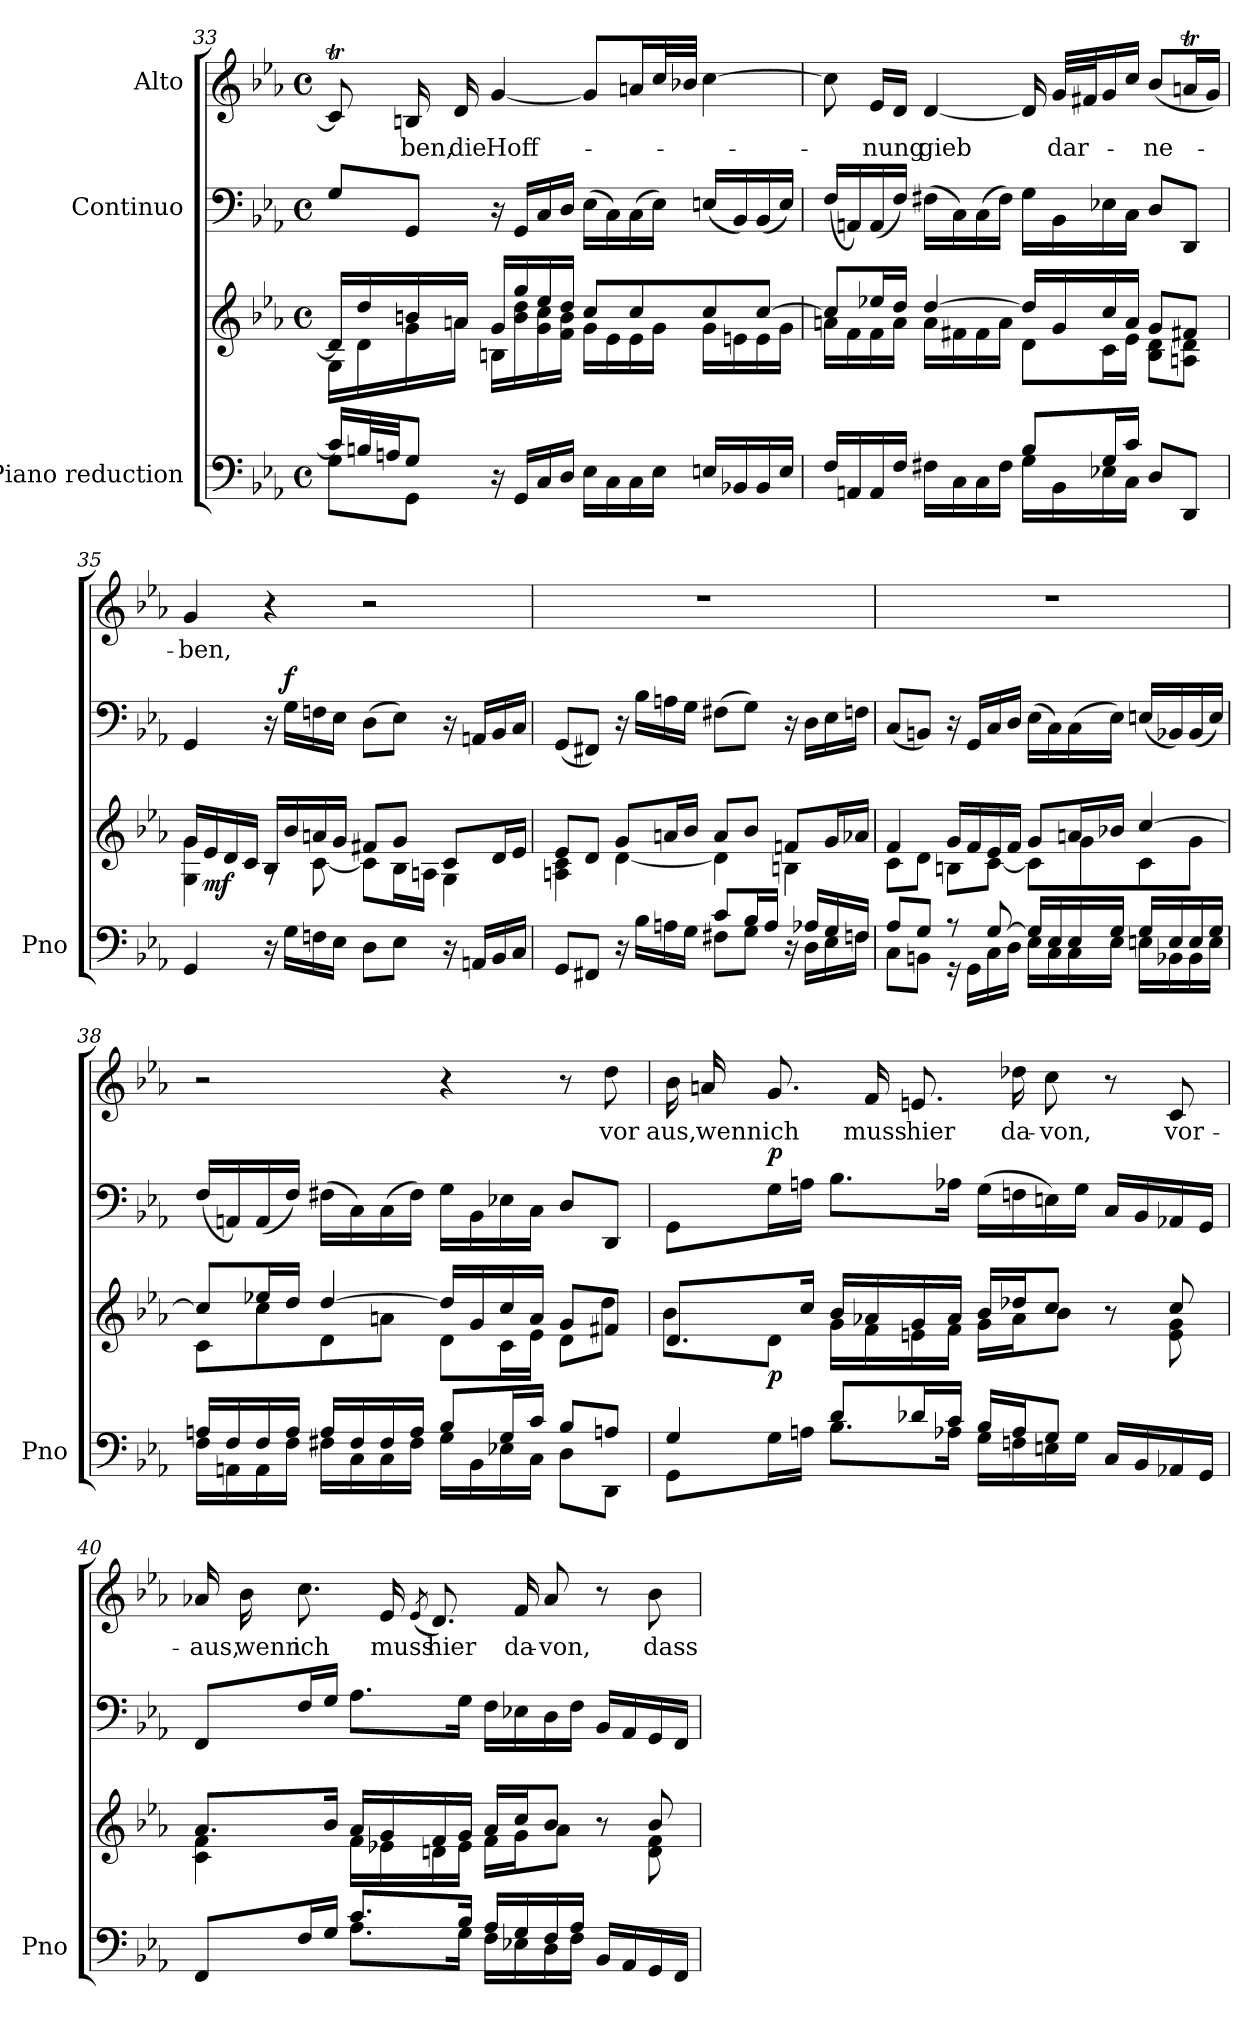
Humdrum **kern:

**kern	**kern	**dynam	**kern	**dynam	**kern	**text
*part3	*part3	*part3	*part2	*part2	*part1	*part1
*staff4	*staff3	*staff3/4	*staff2	*staff2	*staff1	*staff1
*I"Piano reduction	*	*	*I"Continuo	*	*I"Alto	*
*I'Pno	*	*	*	*	*	*
*clefF4	*clefG2	*	*clefF4	*	*clefG2	*
*k[b-e-a-]	*k[b-e-a-]	*	*k[b-e-a-]	*	*k[b-e-a-]	*
*M4/4	*M4/4	*	*M4/4	*	*M4/4	*
*met(c)	*met(c)	*	*met(c)	*	*met(c)	*
=33	=33	=33	=33	=33	=33	=33
*^	*^	*	*	*	*	*
16c/LL]	8G\L	16d/LL]	16G\LL	.	8G/L	.	8cT/]	.
32Bn/L	.	16dd/	16d\	.	.	.	.	.
32An/JJ	.	.	.	.	.	.	.	.
!	!	!	!	!	!	!	!	!LO:LY:b
8G/J	8GG\J	16bn/	16g\	.	8GG/J	.	16Bn/	-ben,
!	!	!	!	!	!	!	!	!LO:LY:b
.	.	16an/JJ	16a\JJ	.	.	.	16d/	die
!	!	!	!	!	!	!	!	!LO:LY:b
16r	16ryy	16g/LL	16Bn\LL	.	16r	.	[4g/	Hoff-
16GG/LL	16ryy	16gg/	16b\ 16dd\	.	16GG/LL	.	.	.
16C/	8ryy	16ee-/	16g\ 16cc\	.	16C/	.	.	.
16D/JJ	.	16dd/JJ	16f\ 16b\JJ	.	16D/JJ	.	.	.
16E-\LL	2ryy	8cc/L	16g\LL	.	(>16E-\LL	.	8g/L]	.
16C\	.	.	16e-\	.	16C\)	.	.	.
16C\	.	8cc/	16e-\	.	(>16C\	.	16an/L	.
16E-\JJ	.	.	16g\JJ	.	16E-\JJ)	.	32cc/L	.
.	.	.	.	.	.	.	32b-X/JJJ	.
16En/LL	.	8cc/	16g\LL	.	(<16En/LL	.	[4cc\	.
16BB-X/	.	.	16en\	.	16BB-/)	.	.	.
16BB-/	.	[8cc/J	16e\	.	(<16BB-/	.	.	.
16E/JJ	.	.	16g\JJ	.	16E/JJ)	.	.	.
!!LO:LB:g=z
=34	=34	=34	=34	=34	=34	=34	=34	=34
16F/LL	4ryy	8cc/L]	16an\LL	.	(<16F/LL	.	8cc\]	.
16AAn/	.	.	16f\	.	16AAn/)	.	.	.
!	!	!	!	!	!	!	!	!LO:LY:b
16AA/	.	16ee-X/L	16f\	.	(<16AA/	.	16e-/LL	-nung
16F/JJ	.	16dd/JJ	16a\JJ	.	16F/JJ)	.	16d/JJ	.
!	!	!	!	!	!	!	!	!LO:LY:b
16F#X\LL	4ryy	[4dd/	16a\LL	.	(>16F#X\LL	.	[4d/	gieb
16C\	.	.	16f#X\	.	16C\)	.	.	.
16C\	.	.	16f#\	.	(>16C\	.	.	.
16F#\JJ	.	.	16a\JJ	.	16F#\JJ)	.	.	.
8B-/L	16G\LL	16dd/LL]	8d\L	.	16G\LL	.	16d/]	.
!	!	!	!	!	!	!	!	!LO:LY:b
.	16BB-\	16g/	.	.	16BB-\	.	32g/LLL	dar-
.	.	.	.	.	.	.	32f#X/J	.
16G/L	16E-X\	16cc/	16c\L	.	16E-X\	.	16g/	.
16c/JJ	16C\JJ	16a/JJ	16e-\JJ	.	16C\JJ	.	16cc/JJ	.
!	!	!	!	!	!	!	!	!LO:LY:b
8D/L	4ryy	8g/L	8B-\ 8d\L	.	8D/L	.	(<8b-/L	-ne-
8DD/J	.	8f#X/J	8An\ 8d\J	.	8DD/J	.	16ant/L	.
.	.	.	.	.	.	.	16g/JJ)	.
*v	*v	*	*	*	*	*	*	*
=35	=35	=35	=35	=35	=35	=35	=35
!	!	!	!	!	!	!	!LO:LY:b
4GG/	16g/LL	4G\ 4g\	.	4GG/	.	4g/	-ben,
!	!	!	!LO:DY:b	!	!	!	!
.	16e-/	.	mf	.	.	.	.
.	16d/	.	.	.	.	.	.
.	16c/JJ	.	.	.	.	.	.
16r	16B-/LL	8rA	.	16r	.	4r	.
!	!	!	!	!	!LO:DY:a	!	!
16G\LL	16b-/	.	.	16G\LL	f	.	.
16Fn\	16an/	[8c\	.	16Fn\	.	.	.
16E-\JJ	16g/JJ	.	.	16E-\JJ	.	.	.
8D\L	8f#X/L	8c\L]	.	(>8D\L	.	2r	.
8E-\J	8g/J	16B-\L	.	8E-\J)	.	.	.
.	.	16An\JJ	.	.	.	.	.
16r	8c/L	4G\	.	16r	.	.	.
16AAn/LL	.	.	.	16AAn/LL	.	.	.
16BB-/	16d/L	.	.	16BB-/	.	.	.
16C/JJ	16e-/JJ	.	.	16C/JJ	.	.	.
=36	=36	=36	=36	=36	=36	=36	=36
*^	*	*	*	*	*	*	*
8GG/L	4ryy	8e-/L	4An\ 4c\	.	(<8GG/L	.	1r	.
8FF#X/J	.	8d/J	.	.	8FF#X/J)	.	.	.
16r	16ryy	8g/L	[4d\	.	16r	.	.	.
16B-\LL	16ryy	.	.	.	16B-\LL	.	.	.
16An\	8ryy	16an/L	.	.	16An\	.	.	.
16G\JJ	.	16b-/JJ	.	.	16G\JJ	.	.	.
8c/L	8F#X\L	8a/L	4d\]	.	(>8F#X\L	.	.	.
16B-/L	8G\J	8b-/J	.	.	8G\J)	.	.	.
16A/JJ	.	.	.	.	.	.	.	.
16r	16ryy	8fn/L	4Bn\	.	16r	.	.	.
16A-X/LL	16D\LL	.	.	.	16D\LL	.	.	.
16G/	16E-\	16g/L	.	.	16E-\	.	.	.
16Fn/JJ	16F\JJ	16a-X/JJ	.	.	16Fn\JJ	.	.	.
!!LO:PB:g=z
=37	=37	=37	=37	=37	=37	=37	=37	=37
8A-/L	8C\L	4f/	8c\L	.	(<8C/L	.	1r	.
8G/J	8BBn\J	.	8d\J	.	8BBn/J)	.	.	.
8r	16r	16g/LL	8Bn\L	.	16r	.	.	.
.	16GG\LL	16f/	.	.	16GG/LL	.	.	.
[8G/	16C\	16e-/	[8c\J	.	16C/	.	.	.
.	16D\JJ	16f/JJ	.	.	16D/JJ	.	.	.
16G/LL]	16E-\LL	8g/L	8c\L]	.	(>16E-\LL	.	.	.
16E-/	16C\	.	.	.	16C\)	.	.	.
16E-/	16C\	16an/L	8g\	.	(>16C\	.	.	.
16G/JJ	16E-\JJ	16b-X/JJ	.	.	16E-\JJ)	.	.	.
16G/LL	16En\LL	[4cc/	8c\	.	(<16En/LL	.	.	.
16E/	16BB-X\	.	.	.	16BB-X/)	.	.	.
16E/	16BB-\	.	8g\J	.	(<16BB-/	.	.	.
16G/JJ	16E\JJ	.	.	.	16E/JJ)	.	.	.
=38	=38	=38	=38	=38	=38	=38	=38	=38
16An/LL	16F\LL	8cc/L]	8c\L	.	(<16F/LL	.	2r	.
16F/	16AAn\	.	.	.	16AAn/)	.	.	.
16F/	16AA\	16ee-X/L	8cc\	.	(<16AA/	.	.	.
16A/JJ	16F\JJ	16dd/JJ	.	.	16F/JJ)	.	.	.
16A/LL	16F#X\LL	[4dd/	8d\	.	(>16F#X\LL	.	.	.
16F#/	16C\	.	.	.	16C\)	.	.	.
16F#/	16C\	.	8an\J	.	(>16C\	.	.	.
16A/JJ	16F#\JJ	.	.	.	16F#\JJ)	.	.	.
8B-/L	16G\LL	16dd/LL]	8d\L	.	16G\LL	.	4r	.
.	16BB-\	16g/	.	.	16BB-\	.	.	.
16G/L	16E-X\	16cc/	16c\L	.	16E-X\	.	.	.
16c/JJ	16C\JJ	16a/JJ	16e-\JJ	.	16C\JJ	.	.	.
8B-/L	8D\L	8g/L	8d\L	.	8D/L	.	8r	.
!	!	!	!	!	!	!	!	!LO:LY:b
8An:/J	8DD\J	8f#X/J	8dd\J	.	8DD/J	.	8dd\	vor
=39	=39	=39	=39	=39	=39	=39	=39	=39
!	!	!	!	!	!	!	!	!LO:LY:b
4G/	8GG\L	8.d/L	8b-\L	.	8GG\L	.	16b-\	aus,
!	!	!	!	!	!	!	!	!LO:LY:b
.	.	.	.	.	.	.	16an/	wenn
!	!	!	!	!LO:DY:b	!	!LO:DY:a	!	!LO:LY:b
.	16G\L	.	8d\J	p	16G\L	p	8.g/	ich
.	16An\JJ	16cc/Jk	.	.	16An\JJ	.	.	.
8d/L	8.B-\L	16b-/LL	16g\LL	.	8.B-\L	.	.	.
!	!	!	!	!	!	!	!	!LO:LY:b
.	.	16a-X/	16f\	.	.	.	16f/	muss
!	!	!	!	!	!	!	!	!LO:LY:b
16d-X/L	.	16g/	16en\	.	.	.	8.en/	hier
16c/JJ	16A-X\Jk	16a-/JJ	16f\JJ	.	16A-X\Jk	.	.	.
16B-/LL	16G\LL	16b-/LL	16g\LL	.	(>16G\LL	.	.	.
!	!	!	!	!	!	!	!	!LO:LY:b
16A-/J	16Fn\	16dd-X/J	16a-\J	.	16Fn\	.	16dd-X\	da-
!	!	!	!	!	!	!	!	!LO:LY:b
8G/J	16En\	8cc/J	8b-\J	.	16En\)	.	8cc\	-von,
.	16G\JJ	.	.	.	16G\JJ	.	.	.
16C/LL	4ryy	8r	8ryy	.	16C/LL	.	8r	.
16BB-/	.	.	.	.	16BB-/	.	.	.
!	!	!	!	!	!	!	!	!LO:LY:b
16AA-X/	.	8cc/	8e\ 8g\	.	16AA-X/	.	8c/	vor-
16GG/JJ	.	.	.	.	16GG/JJ	.	.	.
!!LO:LB:g=z
=40	=40	=40	=40	=40	=40	=40	=40	=40
!	!	!	!	!	!	!	!	!LO:LY:b
8FF/L	4ryy	8.a-/L	4c\ 4f\	.	8FF/L	.	16a-X/	-aus,
!	!	!	!	!	!	!	!	!LO:LY:b
.	.	.	.	.	.	.	16b-\	wenn
!	!	!	!	!	!	!	!	!LO:LY:b
16F/L	.	.	.	.	16F/L	.	8.cc\	ich
16G/JJ	.	16b-/Jk	.	.	16G/JJ	.	.	.
8.c/L	8.A-\L	16a-/LL	16f\LL	.	8.A-\L	.	.	.
!	!	!	!	!	!	!	!	!LO:LY:b
.	.	16g/	16e-X\	.	.	.	16e-/	muss
.	.	.	.	.	.	.	(<8qe-/	.
!	!	!	!	!	!	!	!	!LO:LY:b
.	.	16f/	16dn\	.	.	.	8.d/)	hier
16B-/Jk	16G\Jk	16g/JJ	16e-\JJ	.	16G\Jk	.	.	.
16A-/LL	16F\LL	16a-/LL	16f\LL	.	16F\LL	.	.	.
!	!	!	!	!	!	!	!	!LO:LY:b
16G/	16E-X\	16cc/J	16g\J	.	16E-X\	.	16f/	da-
!	!	!	!	!	!	!	!	!LO:LY:b
16F/	16D\	8b-/J	8a-\J	.	16D\	.	8a-/	-von,
16A-/JJ	16F\JJ	.	.	.	16F\JJ	.	.	.
16BB-/LL	4ryy	8r	8ryy	.	16BB-/LL	.	8r	.
16AA-/	.	.	.	.	16AA-/	.	.	.
!	!	!	!	!	!	!	!	!LO:LY:b
16GG/	.	8b-/	8d\ 8f\	.	16GG/	.	8b-\	dass
16FF/JJ	.	.	.	.	16FF/JJ	.	.	.
*v	*v	*	*	*	*	*	*	*
*	*v	*v	*	*	*	*	*
=	=	=	=	=	=	=
*-	*-	*-	*-	*-	*-	*-
